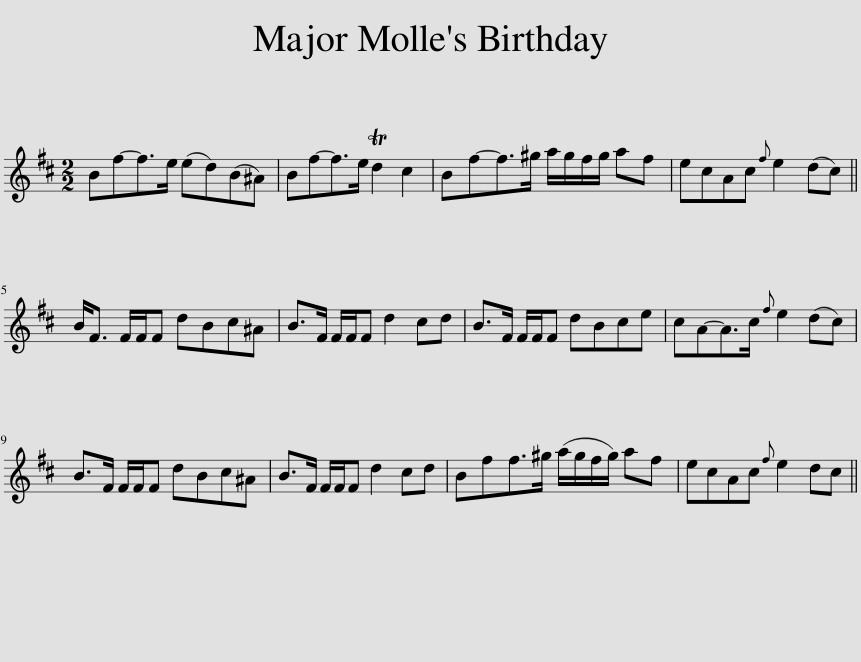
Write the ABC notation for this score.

X:1
L:1/8
M:2/2
I:linebreak $
K:Bmin
V:1 treble
V:1
 Bf-f>e (ed)(B^A) | Bf-f>e Td2 c2 | Bf-f>^g a/g/f/g/ af | ecAc{f} e2 (dc) ||$ B<F F/F/F dBc^A | %5
 B>F F/F/F d2 cd | B>F F/F/F dBce | cA-A>c{f} e2 (dc) |$ B>F F/F/F dBc^A | B>F F/F/F d2 cd | %10
 Bff>^g (a/g/f/g/) af | ecAc{f} e2 dc || %12
